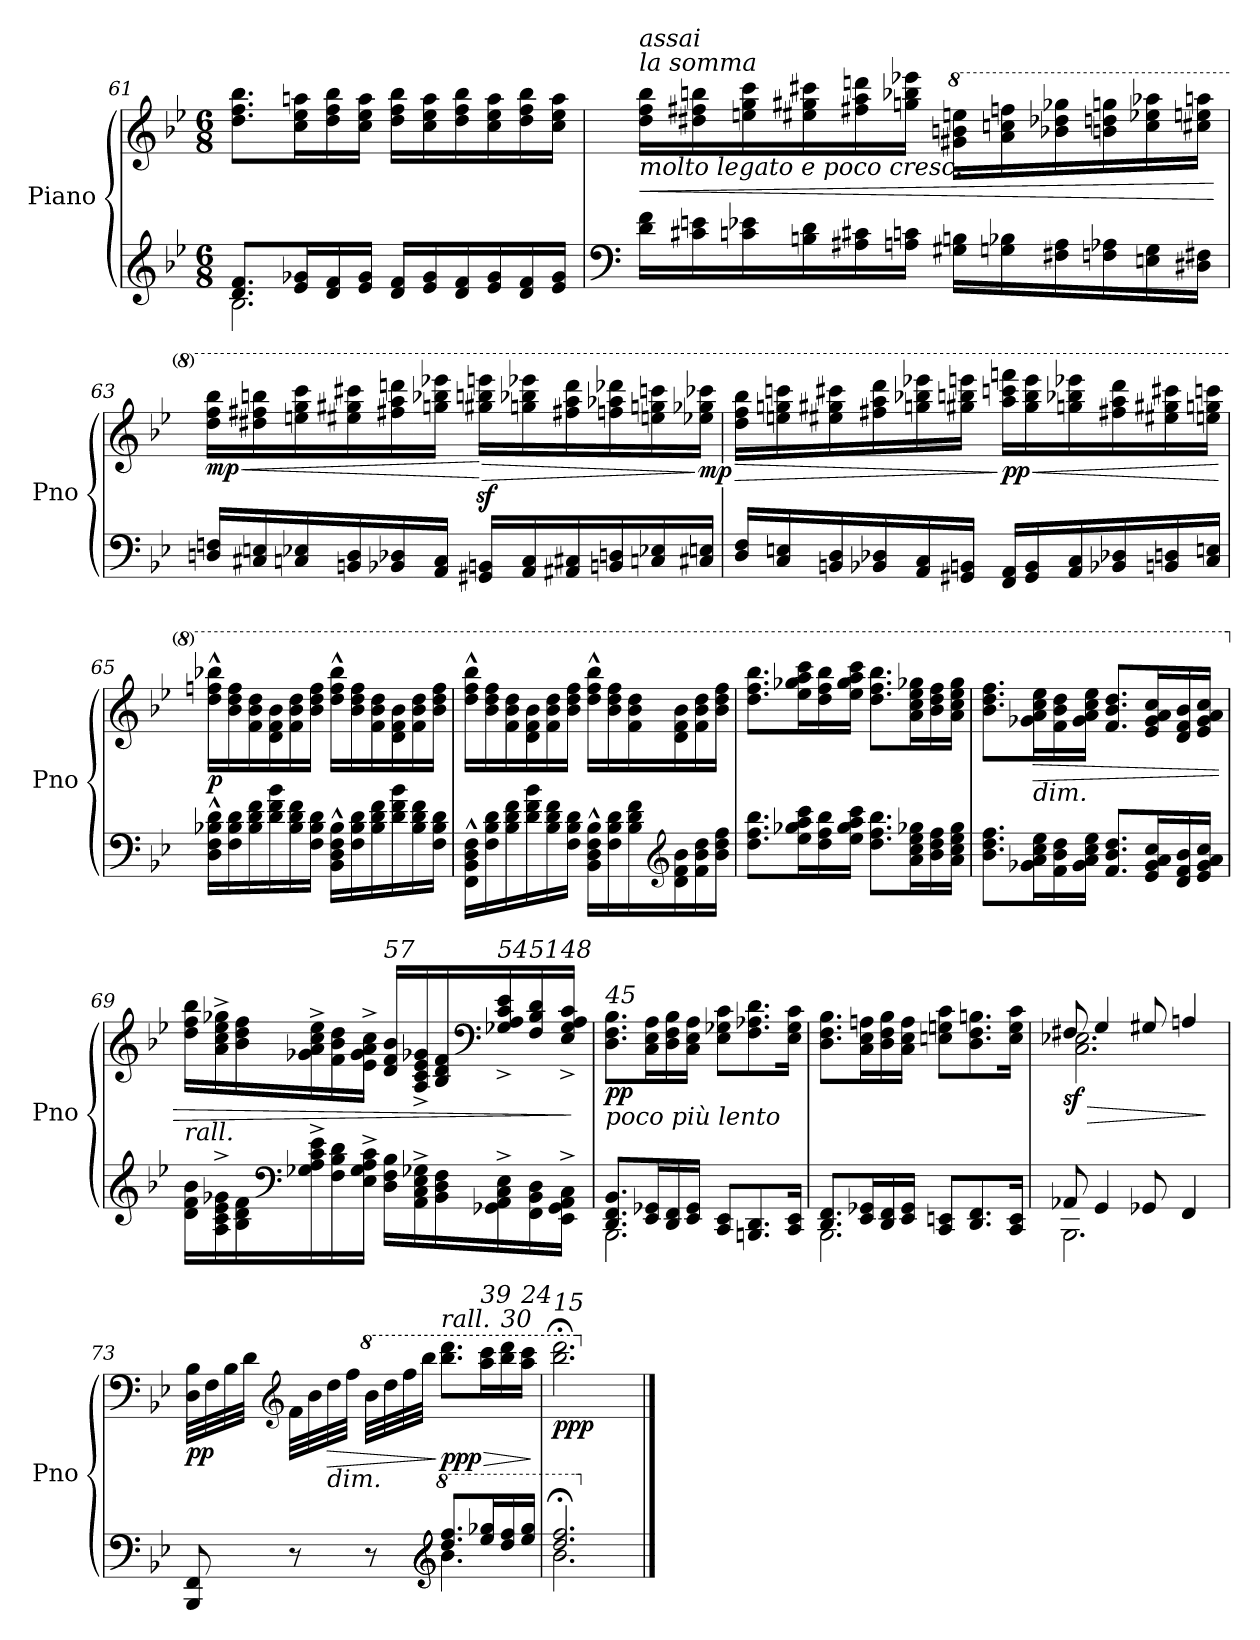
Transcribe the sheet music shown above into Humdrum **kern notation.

**kern	**kern	**dynam
*part1	*part1	*part1
*staff2	*staff1	*staff1/2
*I"Piano	*	*
*I'Pno	*	*
*clefG2	*clefG2	*
*k[b-e-]	*k[b-e-]	*
*M6/8	*M6/8	*
=61	=61	=61
*^	*	*
8.d/ 8.f/L	2.B-\	8.dd\ 8.ff\ 8.bb-\L	.
16e-/ 16g-X/L	.	16cc\ 16ee-\ 16aan\L	.
16d/ 16f/	.	16dd\ 16ff\ 16bb-\	.
16e-/ 16g-/JJ	.	16cc\ 16ee-\ 16aa\JJ	.
16d/ 16f/LL	.	16dd\ 16ff\ 16bb-\LL	.
16e-/ 16g-/	.	16cc\ 16ee-\ 16aa\	.
16d/ 16f/	.	16dd\ 16ff\ 16bb-\	.
16e-/ 16g-/	.	16cc\ 16ee-\ 16aa\	.
16d/ 16f/	.	16dd\ 16ff\ 16bb-\	.
16e-/ 16g-/JJ	.	16cc\ 16ee-\ 16aa\JJ	.
*v	*v	*	*
!!LO:LB:g=z
=62	=62	=62
*clefF4	*	*
!	!LO:TX:a:i:t=la somma	!
!	!LO:TX:a:i:t=assai	!
!	!LO:TX:b:i:t=molto legato e poco cresc.	!
!	!	!LO:HP:b
16d\ 16f\LL	16dd\ 16ff\ 16bb-\LL	<
16c#X\ 16en\	16dd#X\ 16ff#X\ 16bbn\	.
16cn\ 16e-X\	16een\ 16gg\ 16ccc\	.
16Bn\ 16d\	16ee#X\ 16gg#X\ 16ccc#X\	.
16A#X\ 16c#X\	16ff#X\ 16aa\ 16dddn\	.
16An\ 16cn\JJ	16ggn\ 16bb-X\ 16eee-X\JJ	.
*	*8va	*
16G#X\ 16Bn\LL	16gg#X\ 16bbn\ 16eeen\LL	.
16Gn\ 16B-X\	16aa\ 16cccn\ 16fffn\	.
16F#X\ 16A\	16bb-X\ 16ddd-X\ 16ggg-X\	.
16Fn\ 16A-X\	16bbn\ 16dddn\ 16gggn\	.
16En\ 16G\	16ccc\ 16eee-X\ 16aaa-X\	.
16D#X\ 16F#X\JJ	16ccc#X\ 16eeen\ 16aaan\JJ	.
.	.	[
=63	=63	=63
!	!	!LO:HP:b
!	!	!LO:DY:n=1:b
16Dn/ 16Fn/LL	16ddd\ 16fff\ 16bbb-\LL	< mp
16C#X/ 16En/	16ddd#X\ 16fff#X\ 16bbbn\	.
16Cn/ 16E-X/	16eeen\ 16ggg\ 16cccc\	.
16BBn/ 16D/	16eee#X\ 16ggg#X\ 16cccc#X\	.
16BB-X/ 16D-X/	16fff#X\ 16aaa\ 16ddddn\	.
16AA/ 16C/JJ	16gggn\ 16bbb-X\ 16eeee-X\JJ	.
!	!	!LO:HP:n=1:b
16GG#X/ 16BBn/LL	16ggg#X\z< 16bbbn\z< 16eeeen\z<LL	[ >
16AA/ 16C/	16gggn\ 16bbb-X\ 16eeee-X\	.
16AA#X/ 16C#X/	16fff#X\ 16aaa\ 16dddd\	.
16BBn/ 16Dn/	16fffn\ 16aaa-X\ 16dddd-X\	.
16Cn/ 16E-X/	16eeen\ 16gggn\ 16ccccn\	.
!	!	!LO:DY:n=2:b
16C#X/ 16En/JJ	16eee-X\ 16ggg-X\ 16cccc-X\JJ	] mp
!!LO:LB:g=z
=64	=64	=64
!	!	!LO:HP:b
16D/ 16F/LL	16ddd\ 16fff\ 16bbb-\LL	>
16C/ 16En/	16eeen\ 16gggn\ 16ccccn\	.
16BBn/ 16D/	16eee#X\ 16ggg#X\ 16cccc#X\	.
16BB-X/ 16D-X/	16fff#X\ 16aaa\ 16dddd\	.
16AA/ 16C/	16gggn\ 16bbb-X\ 16eeee-X\	.
16GG#X/ 16BBn/JJ	16ggg#X\ 16bbbn\ 16eeeen\JJ	.
!	!	!LO:HP:n=1:b
!	!	!LO:DY:n=1:b
16FF/ 16AA/LL	16aaa\ 16ccccn\ 16ffffn\LL	] < pp
16GG#/ 16BB/	16ggg#\ 16bbb\ 16eeee\	.
16AA/ 16C/	16gggn\ 16bbb-X\ 16eeee-X\	.
16BB-X/ 16D-X/	16fff#X\ 16aaa\ 16dddd\	.
16BBn/ 16Dn/	16eee#X\ 16ggg#X\ 16cccc#X\	.
16C/ 16En/JJ	16eeen\ 16gggn\ 16ccccn\JJ	.
.	.	[
=65	=65	=65
!	!	!LO:DY:b
16D\^^ 16F\^^ 16B-X\^^ 16d\^^LL	16ddd\^^ 16fffn\^^ 16bbb-X\^^LL	p
16F\ 16B-\ 16d\	16bb-\ 16ddd\ 16fff\	.
16B-\ 16d\ 16f\	16ff\ 16bb-\ 16ddd\	.
16d\ 16f\ 16b-\	16dd\ 16ff\ 16bb-\	.
16B-\ 16d\ 16f\	16ff\ 16bb-\ 16ddd\	.
16F\ 16B-\ 16d\JJ	16bb-\ 16ddd\ 16fff\JJ	.
16BB-\^^ 16D\^^ 16F\^^ 16B-\^^LL	16ddd\^^ 16fff\^^ 16bbb-\^^LL	.
16F\ 16B-\ 16d\	16bb-\ 16ddd\ 16fff\	.
16B-\ 16d\ 16f\	16ff\ 16bb-\ 16ddd\	.
16d\ 16f\ 16b-\	16dd\ 16ff\ 16bb-\	.
16B-\ 16d\ 16f\	16ff\ 16bb-\ 16ddd\	.
16F\ 16B-\ 16d\JJ	16bb-\ 16ddd\ 16fff\JJ	.
=66	=66	=66
16FF\^^ 16BB-\^^ 16D\^^ 16F\^^LL	16ddd\^^ 16fff\^^ 16bbb-\^^LL	.
16F\ 16B-\ 16d\	16bb-\ 16ddd\ 16fff\	.
16B-\ 16d\ 16f\	16ff\ 16bb-\ 16ddd\	.
16d\ 16f\ 16b-\	16dd\ 16ff\ 16bb-\	.
16B-\ 16d\ 16f\	16ff\ 16bb-\ 16ddd\	.
16F\ 16B-\ 16d\JJ	16bb-\ 16ddd\ 16fff\JJ	.
16BB-\^^ 16D\^^ 16F\^^ 16B-\^^LL	16ddd\^^ 16fff\^^ 16bbb-\^^LL	.
16F\ 16B-\ 16d\	16bb-\ 16ddd\ 16fff\	.
16B-\ 16d\ 16f\	16ff\ 16bb-\ 16ddd\	.
*clefG2	*	*
16d\ 16f\ 16b-\	16dd\ 16ff\ 16bb-\	.
16f\ 16b-\ 16dd\	16ff\ 16bb-\ 16ddd\	.
16b-\ 16dd\ 16ff\JJ	16bb-\ 16ddd\ 16fff\JJ	.
!!LO:LB:g=z
=67	=67	=67
8.dd\ 8.ff\ 8.bb-\L	8.ddd\ 8.fff\ 8.bbb-\L	.
16ee-\ 16gg-X\ 16aa\ 16ccc\L	16eee-\ 16ggg-X\ 16aaa\ 16cccc\L	.
16dd\ 16ff\ 16bb-\	16ddd\ 16fff\ 16bbb-\	.
16ee-\ 16gg-\ 16aa\ 16ccc\JJ	16eee-\ 16ggg-\ 16aaa\ 16cccc\JJ	.
8.dd\ 8.ff\ 8.bb-\L	8.ddd\ 8.fff\ 8.bbb-\L	.
16a\ 16cc\ 16ee-\ 16gg-X\L	16aa\ 16ccc\ 16eee-\ 16ggg-X\L	.
16b-\ 16dd\ 16ff\	16bb-\ 16ddd\ 16fff\	.
16a\ 16cc\ 16ee-\ 16gg-\JJ	16aa\ 16ccc\ 16eee-\ 16ggg-\JJ	.
=68	=68	=68
8.b-\ 8.dd\ 8.ff\L	8.bb-\ 8.ddd\ 8.fff\L	.
!	!LO:TX:b:i:t=dim.	!
!	!	!LO:HP:b
16g-X\ 16a\ 16cc\ 16ee-\L	16gg-X\ 16aa\ 16ccc\ 16eee-\L	>
16f\ 16b-\ 16dd\	16ff\ 16bb-\ 16ddd\	.
16g-\ 16a\ 16cc\ 16ee-\JJ	16gg-\ 16aa\ 16ccc\ 16eee-\JJ	.
8.f/ 8.b-/ 8.dd/L	8.ff/ 8.bb-/ 8.ddd/L	.
16e-/ 16g-/ 16a/ 16cc/L	16ee-/ 16gg-/ 16aa/ 16ccc/L	.
16d/ 16f/ 16b-/	16dd/ 16ff/ 16bb-/	.
16e-/ 16g-/ 16a/ 16cc/JJ	16ee-/ 16gg-/ 16aa/ 16ccc/JJ	.
=69	=69	=69
*	*X8va	*
!	!LO:TX:b:i:t=rall.	!
16d\ 16f\ 16b-\LL	16dd\ 16ff\ 16bb-\LL	.
16A\^ 16c\^ 16e-\^ 16g-X\^	16a\^ 16cc\^ 16ee-\^ 16gg-X\^	.
16B-\ 16d\ 16f\	16b-\ 16dd\ 16ff\	.
*clefF4	*	*
16G-X\^ 16A\^ 16c\^ 16e-\^	16g-X\^ 16a\^ 16cc\^ 16ee-\^	.
16F\ 16B-\ 16d\	16f\ 16b-\ 16dd\	.
16E-\^ 16G-\^ 16A\^ 16c\^JJ	16e-\^ 16g-\^ 16a\^ 16cc\^JJ	.
!	!LO:TX:a:i:t=57	!
16D\ 16F\ 16B-\LL	16d/ 16f/ 16b-/LL	.
16AA\^ 16C\^ 16E-\^ 16G-X\^	16A/^ 16c/^ 16e-/^ 16g-X/^	.
16BB-\ 16D\ 16F\	16B-/ 16d/ 16f/	.
*	*clefF4	*
!	!LO:TX:a:i:t=54	!
16GG-X\^ 16AA\^ 16C\^ 16E-\^	16G-X/^ 16A/^ 16c/^ 16e-/^	.
!	!LO:TX:a:i:t=51	!
16FF\ 16BB-\ 16D\	16F/ 16B-/ 16d/	.
!	!LO:TX:a:i:t=48	!
16EE-\^ 16GG-\^ 16AA\^ 16C\^JJ	16E-/^ 16G-/^ 16A/^ 16c/^JJ	.
.	.	]
=70	=70	=70
*^	*	*
!	!	!LO:TX:b:i:t=poco più lento	!
!	!	!LO:TX:a:i:t=45	!
!	!	!	!LO:DY:b
8.DD/ 8.FF/ 8.BB-/L	2.BBB-\	8.D\ 8.F\ 8.B-\L	pp
16EE-/ 16GG-X/L	.	16C\ 16E-\ 16A\L	.
16DD/ 16FF/	.	16D\ 16F\ 16B-\	.
16EE-/ 16GG-/JJ	.	16C\ 16E-\ 16A\JJ	.
8CC/ 8EE-/L	.	8E-\ 8G-X\ 8c\L	.
8.BBBn/ 8.DD/	.	8.F\ 8.A-X\ 8.d\	.
16CC/ 16EE-/Jk	.	16E-\ 16G-\ 16c\Jk	.
!!LO:LB:g=z
=71	=71	=71	=71
8.DD/ 8.FF/L	2.BBB-\	8.D\ 8.F\ 8.B-\L	.
16EE-/ 16GG-X/L	.	16C\ 16E-\ 16An\L	.
16DD/ 16FF/	.	16D\ 16F\ 16B-\	.
16EE-/ 16GG-/JJ	.	16C\ 16E-\ 16A\JJ	.
8CC/ 8EEn/L	.	8En\ 8Gn\ 8c\L	.
8.DD/ 8.FF/	.	8.D\ 8.F\ 8.Bn\	.
16CC/ 16EE/Jk	.	16E\ 16G\ 16c\Jk	.
=72	=72	=72	=72
!	!	!	!LO:HP:b
*	*	*^	*
!	!	!	!	!LO:DY:n=1:b
8AA-X/	2.BBB-\	8F#X/	2.C\ 2.E-X\	> sf
4GG/	.	4G/	.	.
8GG-X/	.	8G#X/	.	.
4FF/	.	4An/	.	.
*v	*v	*	*	*
*	*v	*v	*
.	.	]
=73	=73	=73
*^	*	*
!	!	!	!LO:DY:b
8BBB-/ 8FF/	4.ryy	32D\ 32B-\LLL	pp
.	.	32F\	.
.	.	32B-\	.
.	.	32d\JJJ	.
*	*	*clefG2	*
8r	.	32f\LLL	.
.	.	32b-\	.
!	!	!LO:TX:b:i:t=dim.	!
!	!	!	!LO:HP:b
.	.	32dd\	>
.	.	32ff\JJJ	.
*	*	*8va	*
8r	.	32bb-\LLL	.
.	.	32ddd\	.
.	.	32fff\	.
.	.	32bbb-\JJJ	.
*clefG2	*	*	*
*8va	*	*	*
!	!	!LO:TX:a:i:t=rall.	!
!	!	!	!LO:HP:n=1:b
!	!	!	!LO:DY:n=1:b
8.ddd/ 8.fff/L	4.bb-\	8.bbb-\ 8.dddd\L	] > ppp
!	!	!LO:TX:a:i:t=39	!
16eee-/ 16ggg-X/L	.	16aaa\ 16cccc\L	.
!	!	!LO:TX:a:i:t=30	!
16ddd/ 16fff/	.	16bbb-\ 16dddd\	.
!	!	!LO:TX:a:i:t=24	!
16eee-/ 16ggg-/JJ	.	16aaa\ 16cccc\JJ	.
*v	*v	*	*
.	.	]
=74	=74	=74
*^	*	*
!	!	!LO:TX:a:i:t=15	!
!	!	!	!LO:DY:b
2.ddd/;< 2.fff/;<	2.bb-\	2.bbb-\;< 2.dddd\;<	ppp
*	*	*X8va	*
*X8va	*	*	*
*v	*v	*	*
==	==	==
*-	*-	*-
